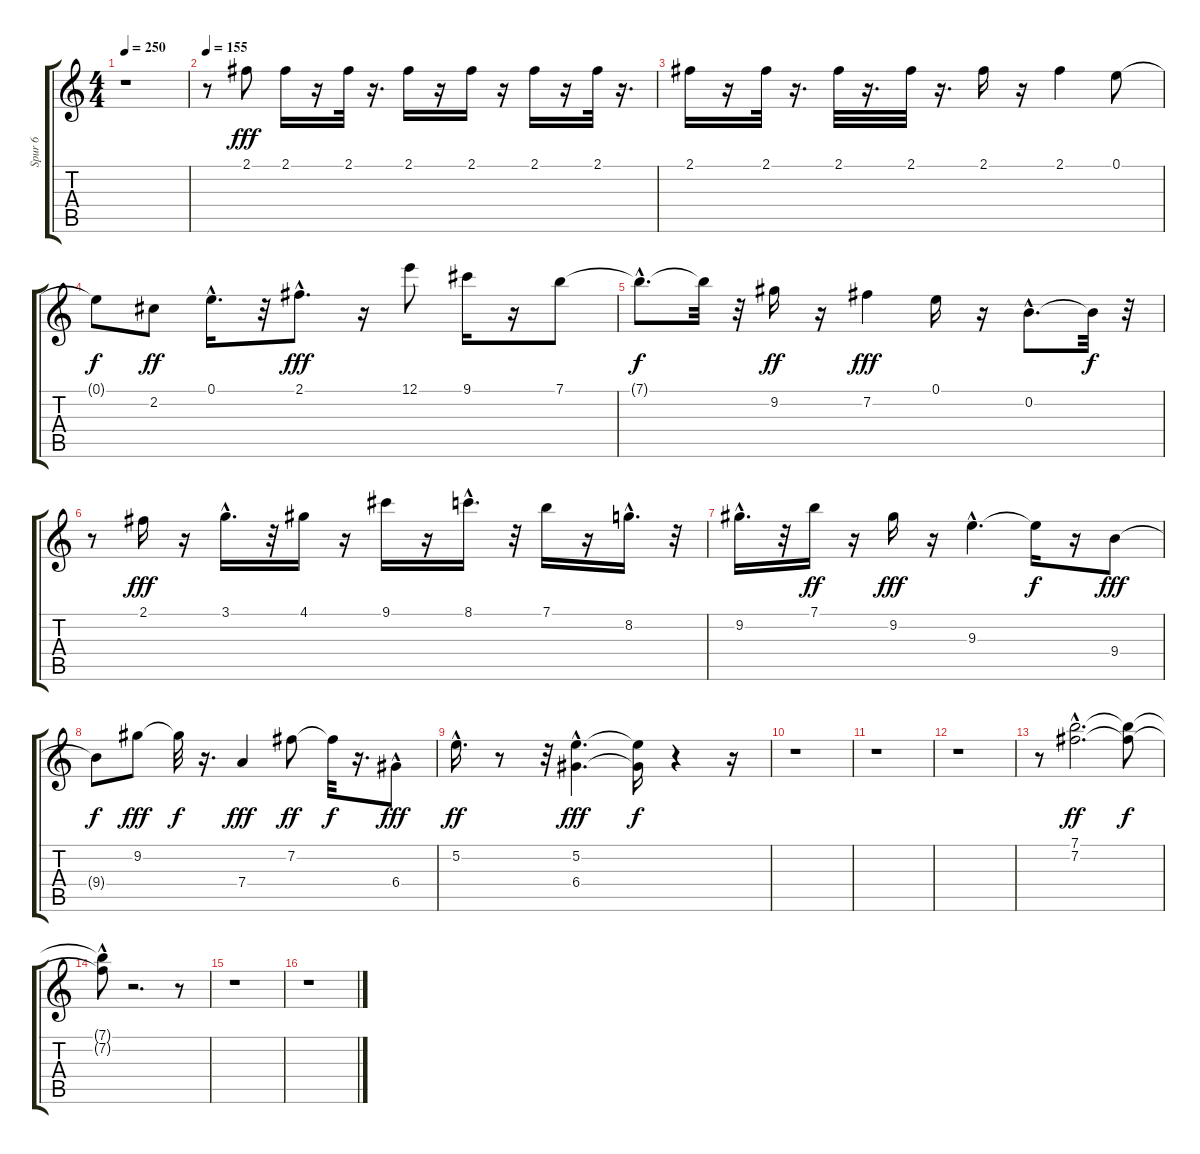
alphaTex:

\track ("Spur 6" "Spur 6") {instrument electricguitarmuted}
\staff {score tabs}
\tuning (E4 B3 G3 D3 A2 E2) {hide}
\ts (4 4)
\tempo 250
\clef g2
\ks c
r.1{dy fff instrument electricguitarmuted} |
\tempo 155
r.8 2.1.8 2.1.16 r.16 2.1.32 r.16{d} 2.1.16 r.16 2.1.16 r.16 2.1.16 r.16 2.1.32 r.16{d} |
2.1.16 r.16 2.1.32 r.16{d} 2.1.32 r.16{d} 2.1.32 r.16{d} 2.1.16 r.16 2.1.4 0.1.8 |
0.1{t}.8{dy f} 2.2.8{dy ff} 0.1{hac}.16{d} r.32 2.1{hac}.8{d dy fff} r.16 12.1.8 9.1.16 r.16 7.1.8 |
7.1{hac t}.8{d dy f} 7.1{t}.32 r.32 9.2.16{dy ff} r.16 7.2.4{dy fff} 0.1.16 r.16 0.2{hac}.8{d} 0.2{t}.32{dy f} r.32 |
r.8 2.1.16{dy fff} r.16 3.1{hac}.16{d} r.32 4.1.16 r.16 9.1.16 r.16 8.1{hac}.16{d} r.32 7.1.16 r.16 8.2{hac}.16{d} r.32 |
9.2{hac}.16{d} r.32 7.1.16{dy ff} r.16 9.2.16{dy fff} r.16 9.3{hac}.4{d} 9.3{t}.16{dy f} r.16 9.4.8{dy fff} |
9.4{t}.8{dy f} 9.2.8{dy fff} 9.2{t}.32{dy f} r.16{d} 7.4.4{dy fff} 7.2.8{dy ff} 7.2{t}.32{dy f} r.16{d} 6.4{hac}.8{dy fff} |
5.2{hac}.16{d dy ff} r.8 r.32 (5.2{hac} 6.4{hac}).4{d dy fff} (5.2{t} 6.4{t}).16{dy f} r.4 r.16 |
r.1 |
r.1 |
r.1 |
r.8 (7.1{hac} 7.2{hac}).2{d dy ff} (7.1{t} 7.2{t}).8{dy f} |
(7.1{t} 7.2{hac t}).8 r.2{d} r.8 |
r.1 |
r.1
